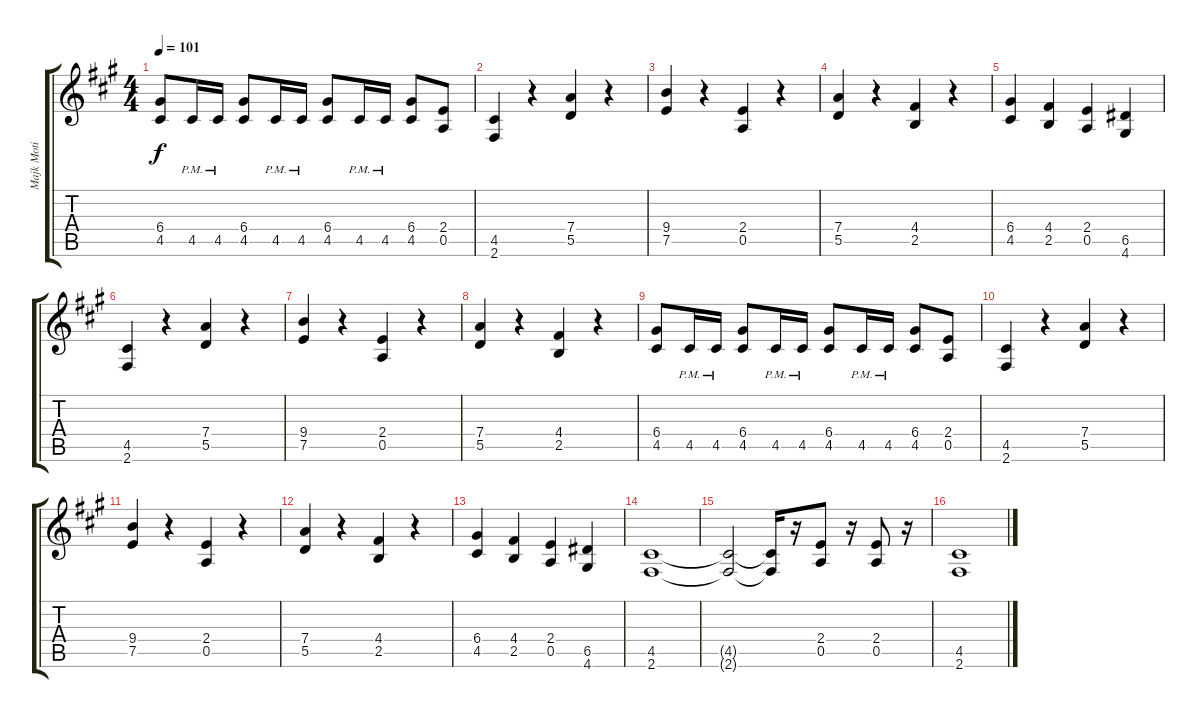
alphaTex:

\track ("Majk Moti" "Majk Moti") {instrument distortionguitar}
\staff {score tabs}
\tuning (E4 B3 G3 D3 A2 E2) {hide}
\ts (4 4)
\tempo 101
\clef g2
\ks f#minor
(6.4 4.5).8{dy f} 4.5{pm}.16 4.5{pm}.16 (6.4 4.5).8 4.5{pm}.16 4.5{pm}.16 (6.4 4.5).8 4.5{pm}.16 4.5{pm}.16 (6.4 4.5).8 (2.4 0.5).8 |
(4.5 2.6).4 r.4 (7.4 5.5).4 r.4 |
(9.4 7.5).4 r.4 (2.4 0.5).4 r.4 |
(7.4 5.5).4 r.4 (4.4 2.5).4 r.4 |
(6.4 4.5).4 (4.4 2.5).4 (2.4 0.5).4 (6.5 4.6).4 |
(4.5 2.6).4 r.4 (7.4 5.5).4 r.4 |
(9.4 7.5).4 r.4 (2.4 0.5).4 r.4 |
(7.4 5.5).4 r.4 (4.4 2.5).4 r.4 |
(6.4 4.5).8 4.5{pm}.16 4.5{pm}.16 (6.4 4.5).8 4.5{pm}.16 4.5{pm}.16 (6.4 4.5).8 4.5{pm}.16 4.5{pm}.16 (6.4 4.5).8 (2.4 0.5).8 |
(4.5 2.6).4 r.4 (7.4 5.5).4 r.4 |
(9.4 7.5).4 r.4 (2.4 0.5).4 r.4 |
(7.4 5.5).4 r.4 (4.4 2.5).4 r.4 |
(6.4 4.5).4 (4.4 2.5).4 (2.4 0.5).4 (6.5 4.6).4 |
(4.5 2.6).1 |
(4.5{t} 2.6{t}).2 (4.5{t} 2.6{t}).16 r.16 (2.4 0.5).8 r.16 (2.4 0.5).8 r.16 |
(4.5 2.6).1
